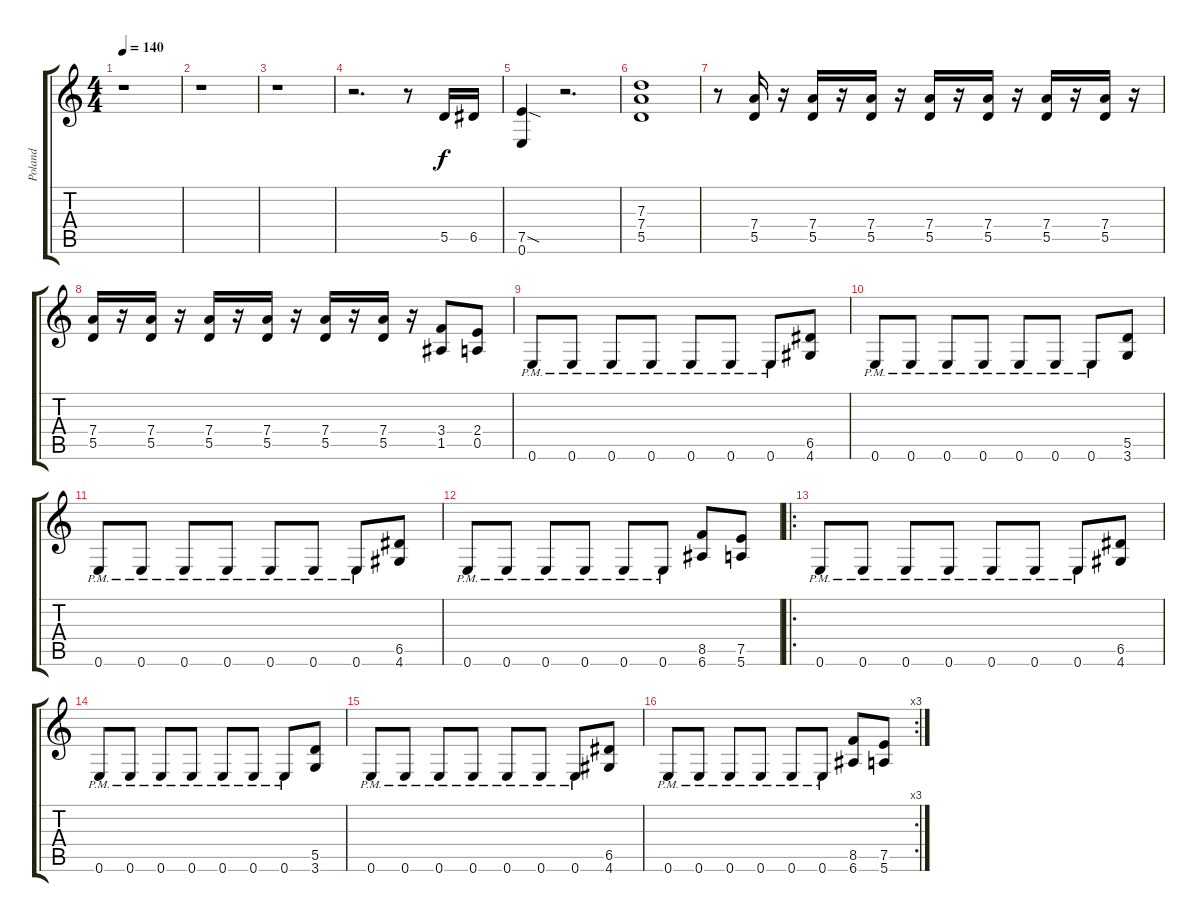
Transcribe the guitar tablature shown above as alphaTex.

\track ("Poland" "Poland") {instrument distortionguitar}
\staff {score tabs}
\tuning (E4 B3 G3 D3 A2 E2) {hide}
\ts (4 4)
\tempo 140
\clef g2
\ks c
r.1{dy f instrument distortionguitar} |
r.1 |
r.1 |
r.2{d} r.8 5.5.16 6.5.16 |
(7.5{sod} 0.6).4 r.2{d} |
(7.3 7.4 5.5).1 |
r.8{volume 16} (7.4 5.5).16 r.16 (7.4 5.5).16 r.16 (7.4 5.5).16 r.16 (7.4 5.5).16 r.16 (7.4 5.5).16 r.16 (7.4 5.5).16 r.16 (7.4 5.5).16 r.16 |
(7.4 5.5).16 r.16 (7.4 5.5).16 r.16 (7.4 5.5).16 r.16 (7.4 5.5).16 r.16 (7.4 5.5).16 r.16 (7.4 5.5).16 r.16 (3.4 1.5).8 (2.4 0.5).8 |
0.6{pm}.8 0.6{pm}.8 0.6{pm}.8 0.6{pm}.8 0.6{pm}.8 0.6{pm}.8 0.6{pm}.8 (6.5 4.6).8 |
0.6{pm}.8 0.6{pm}.8 0.6{pm}.8 0.6{pm}.8 0.6{pm}.8 0.6{pm}.8 0.6{pm}.8 (5.5 3.6).8 |
0.6{pm}.8 0.6{pm}.8 0.6{pm}.8 0.6{pm}.8 0.6{pm}.8 0.6{pm}.8 0.6{pm}.8 (6.5 4.6).8 |
0.6{pm}.8 0.6{pm}.8 0.6{pm}.8 0.6{pm}.8 0.6{pm}.8 0.6{pm}.8 (8.5 6.6).8 (7.5 5.6).8 |
\ro
0.6{pm}.8 0.6{pm}.8 0.6{pm}.8 0.6{pm}.8 0.6{pm}.8 0.6{pm}.8 0.6{pm}.8 (6.5 4.6).8 |
0.6{pm}.8 0.6{pm}.8 0.6{pm}.8 0.6{pm}.8 0.6{pm}.8 0.6{pm}.8 0.6{pm}.8 (5.5 3.6).8 |
0.6{pm}.8 0.6{pm}.8 0.6{pm}.8 0.6{pm}.8 0.6{pm}.8 0.6{pm}.8 0.6{pm}.8 (6.5 4.6).8 |
\rc 3
0.6{pm}.8 0.6{pm}.8 0.6{pm}.8 0.6{pm}.8 0.6{pm}.8 0.6{pm}.8 (8.5 6.6).8 (7.5 5.6).8
